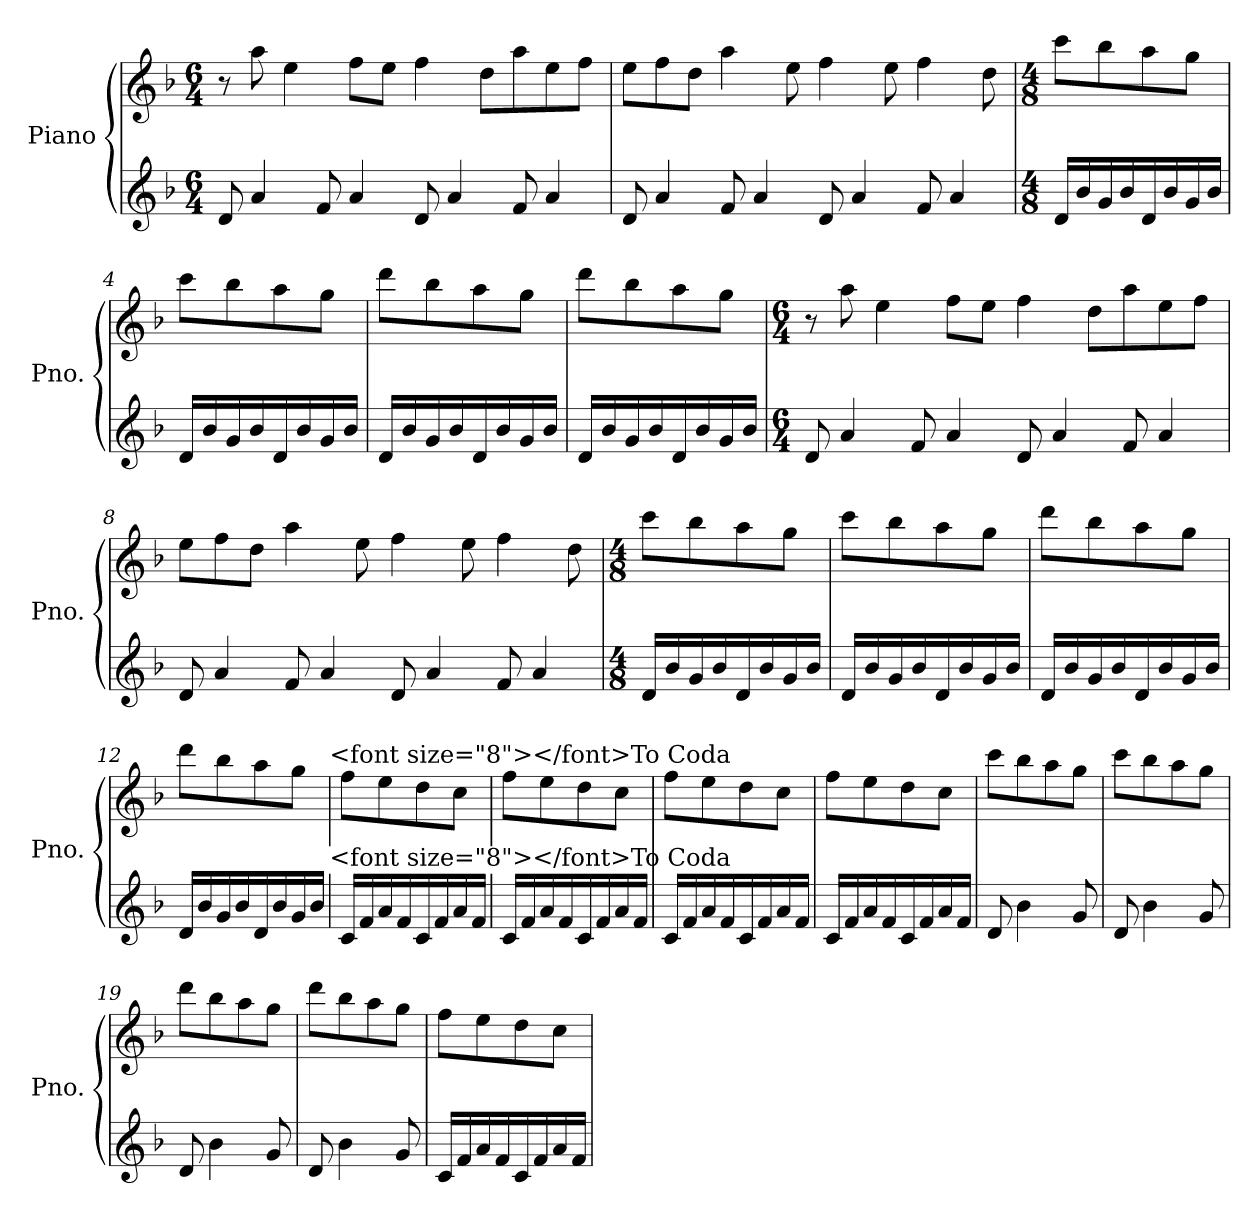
**kern	**kern
*part1	*part1
*staff2	*staff1
*I"Piano	*
*I'Pno.	*
*clefG2	*clefG2
*k[b-]	*k[b-]
*M6/4	*M6/4
*MM110	*MM110
=1	=1
8d/	8r
4a/	8aa\
.	4ee\
8f/	.
4a/	8ff\L
.	8ee\J
8d/	4ff\
4a/	.
.	8dd\L
8f/	8aa\
4a/	8ee\
.	8ff\J
=2	=2
8d/	8ee\L
4a/	8ff\
.	8dd\J
8f/	4aa\
4a/	.
.	8ee\
8d/	4ff\
4a/	.
.	8ee\
8f/	4ff\
4a/	.
.	8dd\
=3	=3
*M4/8	*M4/8
16d/LL	8ccc\L
16b-/	.
16g/	8bb-\
16b-/	.
16d/	8aa\
16b-/	.
16g/	8gg\J
16b-/JJ	.
=4	=4
16d/LL	8ccc\L
16b-/	.
16g/	8bb-\
16b-/	.
16d/	8aa\
16b-/	.
16g/	8gg\J
16b-/JJ	.
!!LO:LB:g=z
=5	=5
16d/LL	8ddd\L
16b-/	.
16g/	8bb-\
16b-/	.
16d/	8aa\
16b-/	.
16g/	8gg\J
16b-/JJ	.
=6	=6
16d/LL	8ddd\L
16b-/	.
16g/	8bb-\
16b-/	.
16d/	8aa\
16b-/	.
16g/	8gg\J
16b-/JJ	.
=7	=7
*M6/4	*M6/4
8d/	8r
4a/	8aa\
.	4ee\
8f/	.
4a/	8ff\L
.	8ee\J
8d/	4ff\
4a/	.
.	8dd\L
8f/	8aa\
4a/	8ee\
.	8ff\J
=8	=8
8d/	8ee\L
4a/	8ff\
.	8dd\J
8f/	4aa\
4a/	.
.	8ee\
8d/	4ff\
4a/	.
.	8ee\
8f/	4ff\
4a/	.
.	8dd\
!!LO:LB:g=z
=9	=9
*M4/8	*M4/8
16d/LL	8ccc\L
16b-/	.
16g/	8bb-\
16b-/	.
16d/	8aa\
16b-/	.
16g/	8gg\J
16b-/JJ	.
=10	=10
16d/LL	8ccc\L
16b-/	.
16g/	8bb-\
16b-/	.
16d/	8aa\
16b-/	.
16g/	8gg\J
16b-/JJ	.
=11	=11
16d/LL	8ddd\L
16b-/	.
16g/	8bb-\
16b-/	.
16d/	8aa\
16b-/	.
16g/	8gg\J
16b-/JJ	.
=12	=12
16d/LL	8ddd\L
16b-/	.
16g/	8bb-\
16b-/	.
16d/	8aa\
16b-/	.
16g/	8gg\J
16b-/JJ	.
!	!LO:TX:a:t=<font size="8"></font>To Coda
!LO:TX:a:t=<font size="8"></font>To Coda	!
=13	=13
16c/LL	8ff\L
16f/	.
16a/	8ee\
16f/	.
16c/	8dd\
16f/	.
16a/	8cc\J
16f/JJ	.
!!LO:LB:g=z
=14	=14
16c/LL	8ff\L
16f/	.
16a/	8ee\
16f/	.
16c/	8dd\
16f/	.
16a/	8cc\J
16f/JJ	.
=15	=15
16c/LL	8ff\L
16f/	.
16a/	8ee\
16f/	.
16c/	8dd\
16f/	.
16a/	8cc\J
16f/JJ	.
=16	=16
16c/LL	8ff\L
16f/	.
16a/	8ee\
16f/	.
16c/	8dd\
16f/	.
16a/	8cc\J
16f/JJ	.
=17	=17
8d/	8ccc\L
4b-\	8bb-\
.	8aa\
8g/	8gg\J
=18	=18
8d/	8ccc\L
4b-\	8bb-\
.	8aa\
8g/	8gg\J
=19	=19
8d/	8ddd\L
4b-\	8bb-\
.	8aa\
8g/	8gg\J
!!LO:LB:g=z
=20	=20
8d/	8ddd\L
4b-\	8bb-\
.	8aa\
8g/	8gg\J
=21	=21
16c/LL	8ff\L
16f/	.
16a/	8ee\
16f/	.
16c/	8dd\
16f/	.
16a/	8cc\J
16f/JJ	.
=	=
*-	*-
